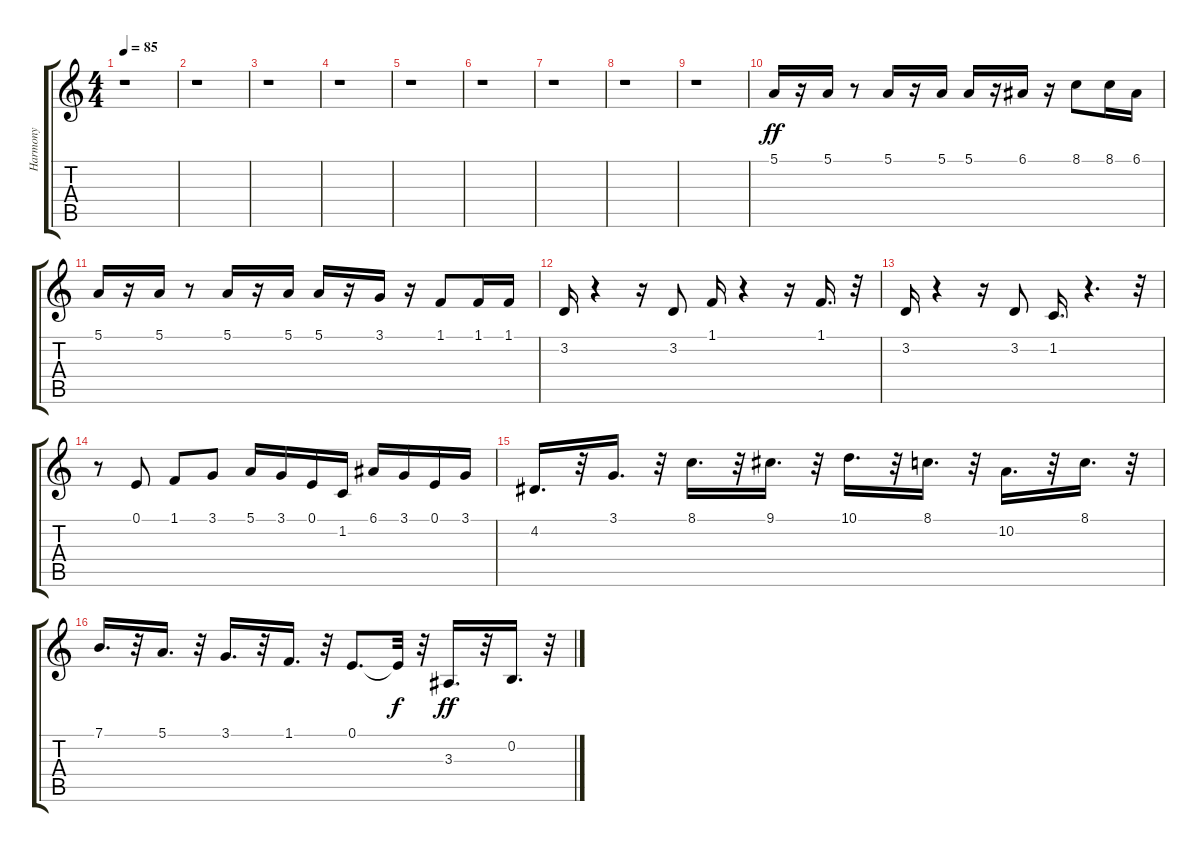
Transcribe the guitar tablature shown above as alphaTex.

\track ("Harmony" "Harmony") {instrument clarinet}
\staff {score tabs}
\tuning (E4 B3 G3 D3 A2 E2) {hide}
\ts (4 4)
\tempo 85
\clef g2
\ks c
r.1{dy f} |
r.1 |
r.1 |
r.1 |
r.1 |
r.1 |
r.1 |
r.1 |
r.1 |
5.1.16{dy ff} r.16 5.1.16 r.8 5.1.16 r.16 5.1.16 5.1.16 r.16 6.1.16 r.16 8.1.8 8.1.16 6.1.16 |
5.1.16 r.16 5.1.16 r.8 5.1.16 r.16 5.1.16 5.1.16 r.16 3.1.16 r.16 1.1.8 1.1.16 1.1.16 |
3.2.16 r.4 r.16 3.2.8 1.1.16 r.4 r.16 1.1.16{d} r.32 |
3.2.16 r.4 r.16 3.2.8 1.2.16{d} r.4{d} r.32 |
r.8 0.1.8 1.1.8 3.1.8 5.1.16 3.1.16 0.1.16 1.2.16 6.1.16 3.1.16 0.1.16 3.1.16 |
4.2.16{d} r.32 3.1.16{d} r.32 8.1.16{d} r.32 9.1.16{d} r.32 10.1.16{d} r.32 8.1.16{d} r.32 10.2.16{d} r.32 8.1.16{d} r.32 |
7.1.16{d} r.32 5.1.16{d} r.32 3.1.16{d} r.32 1.1.16{d} r.32 0.1.8{d} 0.1{t}.32{dy f} r.32 3.3.16{d dy ff} r.32 0.2.16{d} r.32
